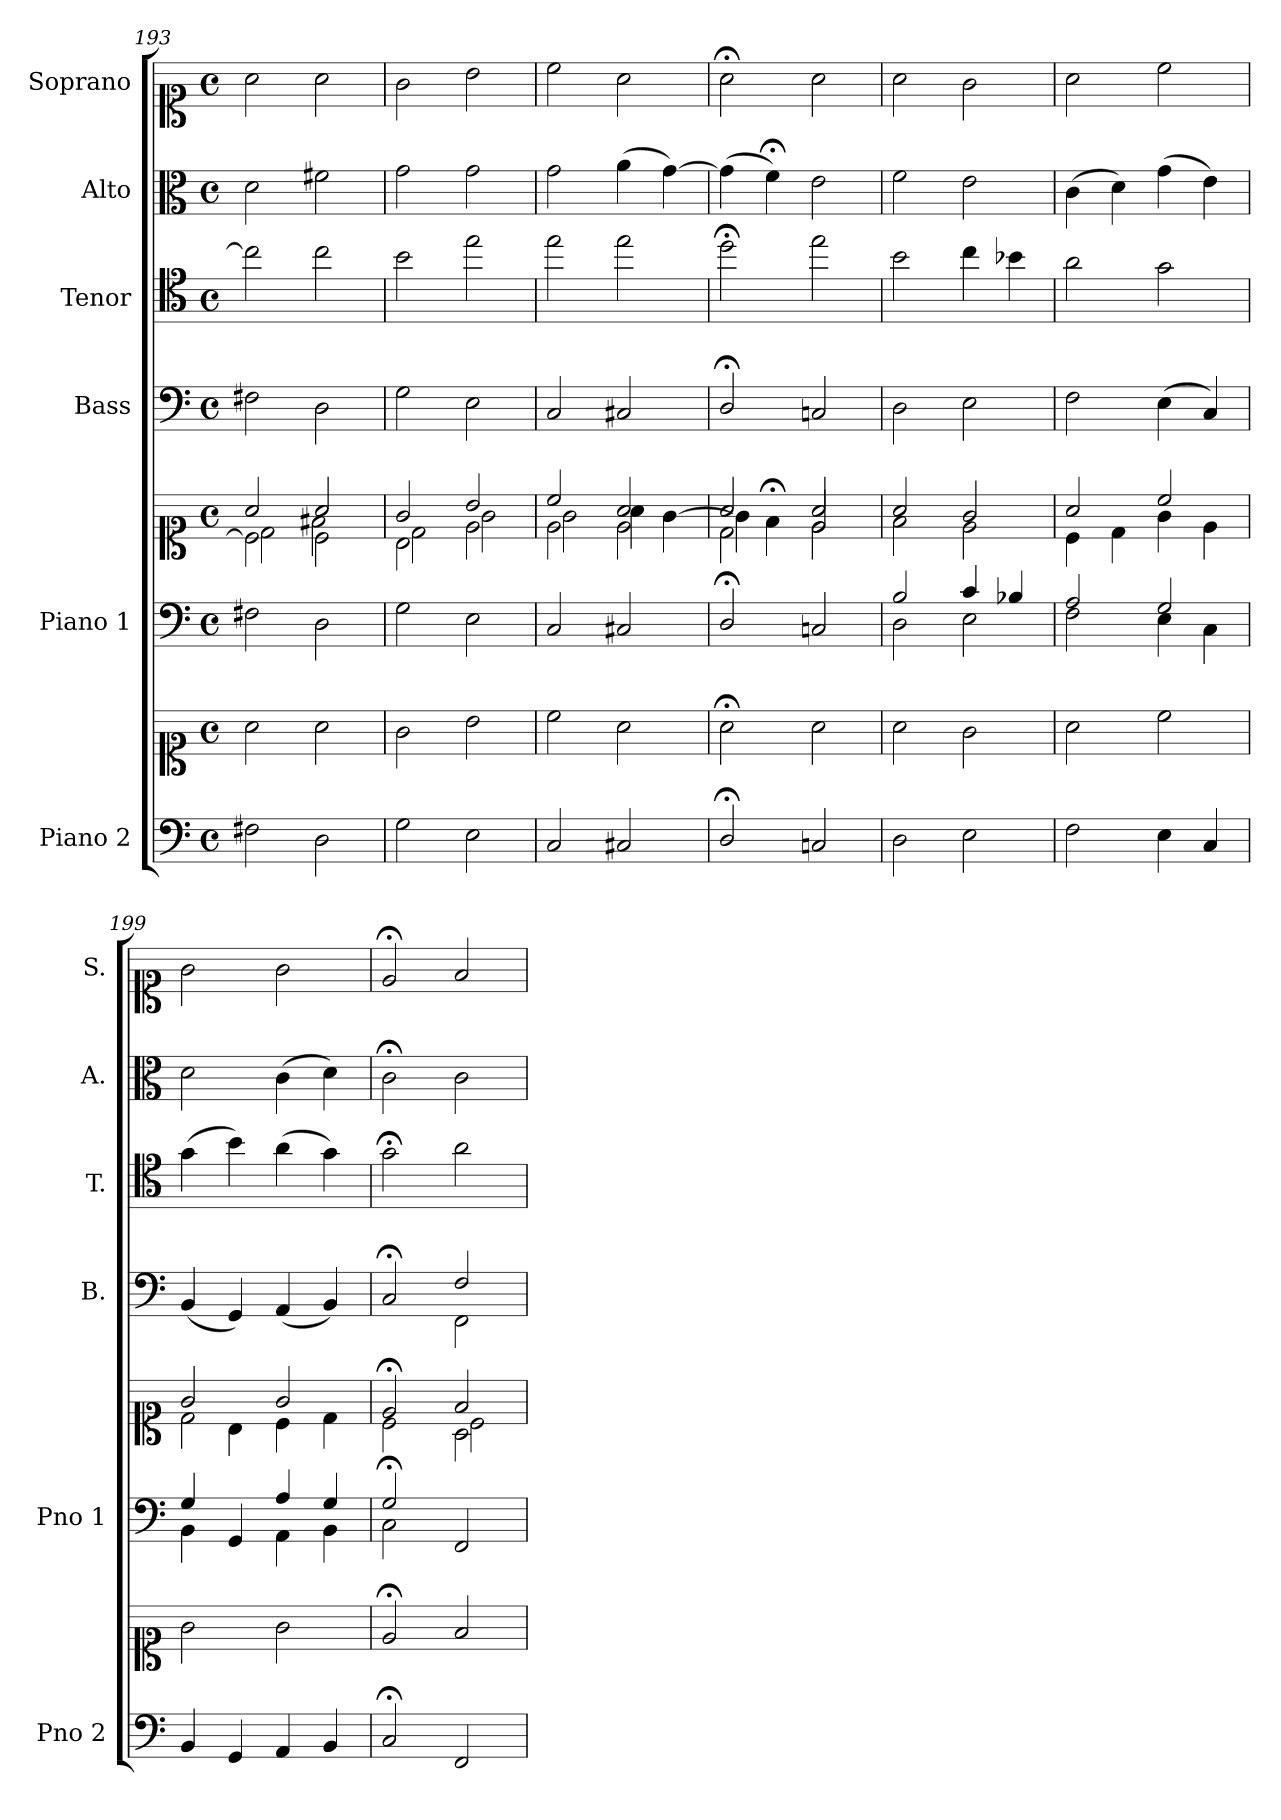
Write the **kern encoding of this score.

**kern	**kern	**kern	**kern	**kern	**kern	**kern	**kern
*part6	*part6	*part5	*part5	*part4	*part3	*part2	*part1
*staff8	*staff7	*staff6	*staff5	*staff4	*staff3	*staff2	*staff1
*I"Piano 2	*	*I"Piano 1	*	*I"Bass	*I"Tenor	*I"Alto	*I"Soprano
*I'Pno 2	*	*I'Pno 1	*	*I'B.	*I'T.	*I'A.	*I'S.
*clefF4	*clefC1	*clefF4	*clefC1	*clefF4	*clefC4	*clefC3	*clefC1
*	*	*	*	*	*ITrd7c12	*	*
*k[]	*k[]	*k[]	*k[]	*k[]	*k[]	*k[]	*k[]
*M4/4	*M4/4	*M4/4	*M4/4	*M4/4	*M4/4	*M4/4	*M4/4
*met(c)	*met(c)	*met(c)	*met(c)	*met(c)	*met(c)	*met(c)	*met(c)
=193	=193	=193	=193	=193	=193	=193	=193
*	*	*	*^	*	*	*	*
*	*	*	*	*^	*	*	*	*
2F#X\	2a\	2F#X\	2a/	2c\]	2d\	2F#X\	2c\]	2d\	2a\
2D\	2a\	2D\	2a/	2c\	2f#X\	2D\	2c\	2f#X\	2a\
=194	=194	=194	=194	=194	=194	=194	=194	=194	=194
2G\	2g\	2G\	2g/	2B\	2d\	2G\	2B\	2g\	2g\
2E\	2b\	2E\	2b/	2e\	2g\	2E\	2e\	2g\	2b\
=195	=195	=195	=195	=195	=195	=195	=195	=195	=195
2C/	2cc\	2C/	2cc/	2e\	2g\	2C/	2e\	2g\	2cc\
2C#X/	2a\	2C#X/	2a/	2e\	4a\	2C#X/	2e\	(4a\	2a\
.	.	.	.	.	[<4g\	.	.	[4g\)	.
=196	=196	=196	=196	=196	=196	=196	=196	=196	=196
2D;/	2a;<\	2D;/	2a/	2d\	4g\]	2D;</	2d;<\	(4g\]	2a;<\
.	.	.	.	.	4f;<\	.	.	4f;<\)	.
2Cn/	2a\	2Cn/	2a/	2e\	2e/	2Cn/	2e\	2e\	2a\
*	*	*	*	*v	*v	*	*	*	*
=197	=197	=197	=197	=197	=197	=197	=197	=197
*	*	*^	*	*	*	*	*	*
2D\	2a\	2B/	2D\	2a/	2f\	2D\	2B\	2f\	2a\
2E\	2g\	4c/	2E\	2g/	2e\	2E\	4c\	2e\	2g\
.	.	4B-X/	.	.	.	.	4B-X\	.	.
=198	=198	=198	=198	=198	=198	=198	=198	=198	=198
2F\	2a\	2A/	2F\	2a/	4c\	2F\	2A\	(4c\	2a\
.	.	.	.	.	4d\	.	.	4d\)	.
4E\	2cc\	2G/	4E\	2cc/	4g\	(4E\	2G\	(4g\	2cc\
4C/	.	.	4C\	.	4e\	4C/)	.	4e\)	.
=199	=199	=199	=199	=199	=199	=199	=199	=199	=199
*	*	*	*	*	*^	*	*	*	*
4BB/	2g\	4G/	4BB\	2g/	4ryy	2d\	(4BB/	(4G\	2d\	2g\
4GG/	.	4ryy	4GG/	.	4B\	.	4GG/)	4B\)	.	.
4AA/	2g\	4A/	4AA\	2g/	2ryy	4c\	(4AA/	(4A\	(4c\	2g\
4BB/	.	4G/	4BB\	.	.	4d\	4BB/)	4G\)	4d\)	.
=200	=200	=200	=200	=200	=200	=200	=200	=200	=200	=200
*	*	*	*	*	*	*	*^	*	*	*
2C;/	2e;</	2G;/	2C\	2e;</	2ryy	2c\	2C;</	2ryy	2G;<\	2c;<\	2e;</
2FF/	2f/	2ryy	2FF/	2f/	2A\	2c\	2F/	2FF\	2A\	2c\	2f/
*	*	*v	*v	*	*	*	*v	*v	*	*	*
*	*	*	*v	*v	*v	*	*	*	*
=	=	=	=	=	=	=	=
*-	*-	*-	*-	*-	*-	*-	*-
